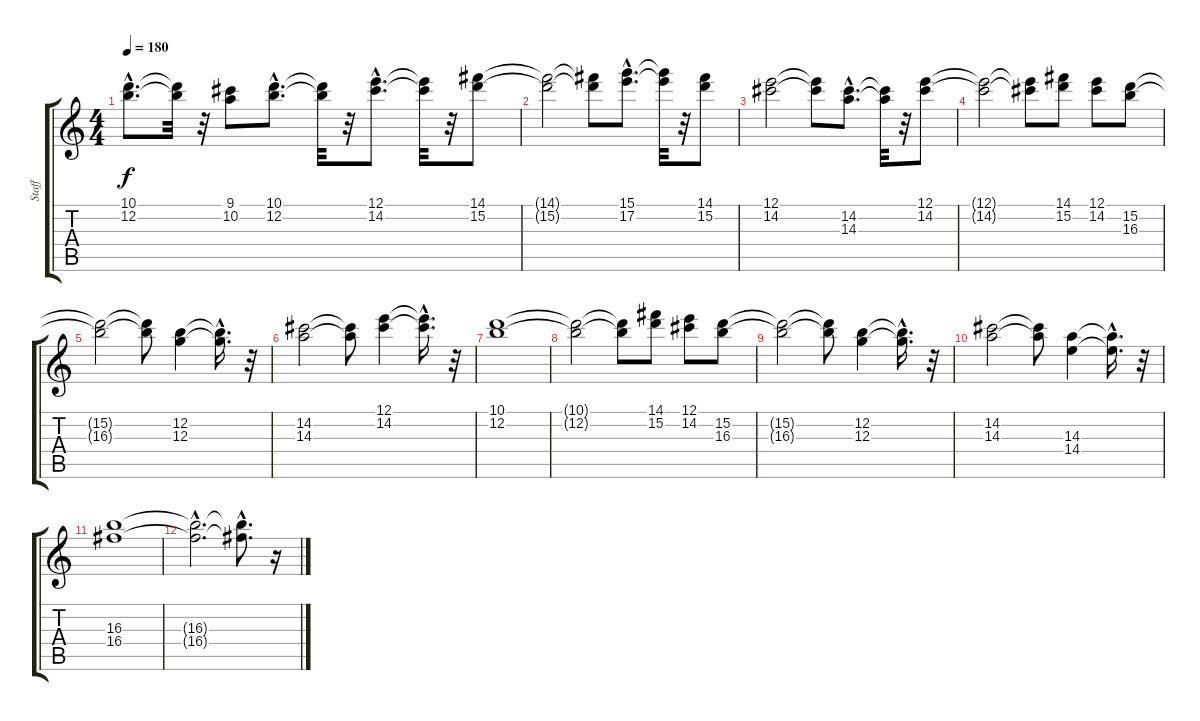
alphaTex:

\track ("Staff" "Staff") {instrument distortionguitar}
\staff {score tabs}
\tuning (E4 B3 G3 D3 A2 E2) {hide}
\ts (4 4)
\tempo 180
\clef g2
\ks c
(10.1{hac} 12.2{hac}).8{d dy f} (10.1{t} 12.2{t}).32 r.32 (9.1 10.2).8 (10.1{hac} 12.2{hac}).8{d} (10.1{t} 12.2{t}).32 r.32 (12.1{hac} 14.2{hac}).8{d} (12.1{t} 14.2{t}).32 r.32 (14.1 15.2).8 |
(14.1{t} 15.2{t}).2 (14.1{t} 15.2{t}).8 (15.1{hac} 17.2{hac}).8{d} (15.1{t} 17.2{t}).32 r.32 (14.1 15.2).8 |
(12.1 14.2).2 (12.1{t} 14.2{t}).8 (14.2{hac} 14.3{hac}).8{d} (14.2{t} 14.3{t}).32 r.32 (12.1 14.2).8 |
(12.1{t} 14.2{t}).2 (12.1{t} 14.2{t}).8 (14.1 15.2).8 (12.1 14.2).8 (15.2 16.3).8 |
(15.2{t} 16.3{t}).2 (15.2{t} 16.3{t}).8 (12.2 12.3).4 (12.2{hac t} 12.3{hac t}).16{d} r.32 |
(14.2 14.3).2 (14.2{t} 14.3{t}).8 (12.1 14.2).4 (12.1{hac t} 14.2{hac t}).16{d} r.32 |
(10.1 12.2).1 |
(10.1{t} 12.2{t}).2 (10.1{t} 12.2{t}).8 (14.1 15.2).8 (12.1 14.2).8 (15.2 16.3).8 |
(15.2{t} 16.3{t}).2 (15.2{t} 16.3{t}).8 (12.2 12.3).4 (12.2{hac t} 12.3{hac t}).16{d} r.32 |
(14.2 14.3).2 (14.2{t} 14.3{t}).8 (14.3 14.4).4 (14.3{hac t} 14.4{hac t}).16{d} r.32 |
(16.3 16.4).1 |
(16.3{hac t} 16.4{hac t}).2{d} (16.3{hac t} 16.4{hac t}).8{d} r.16
